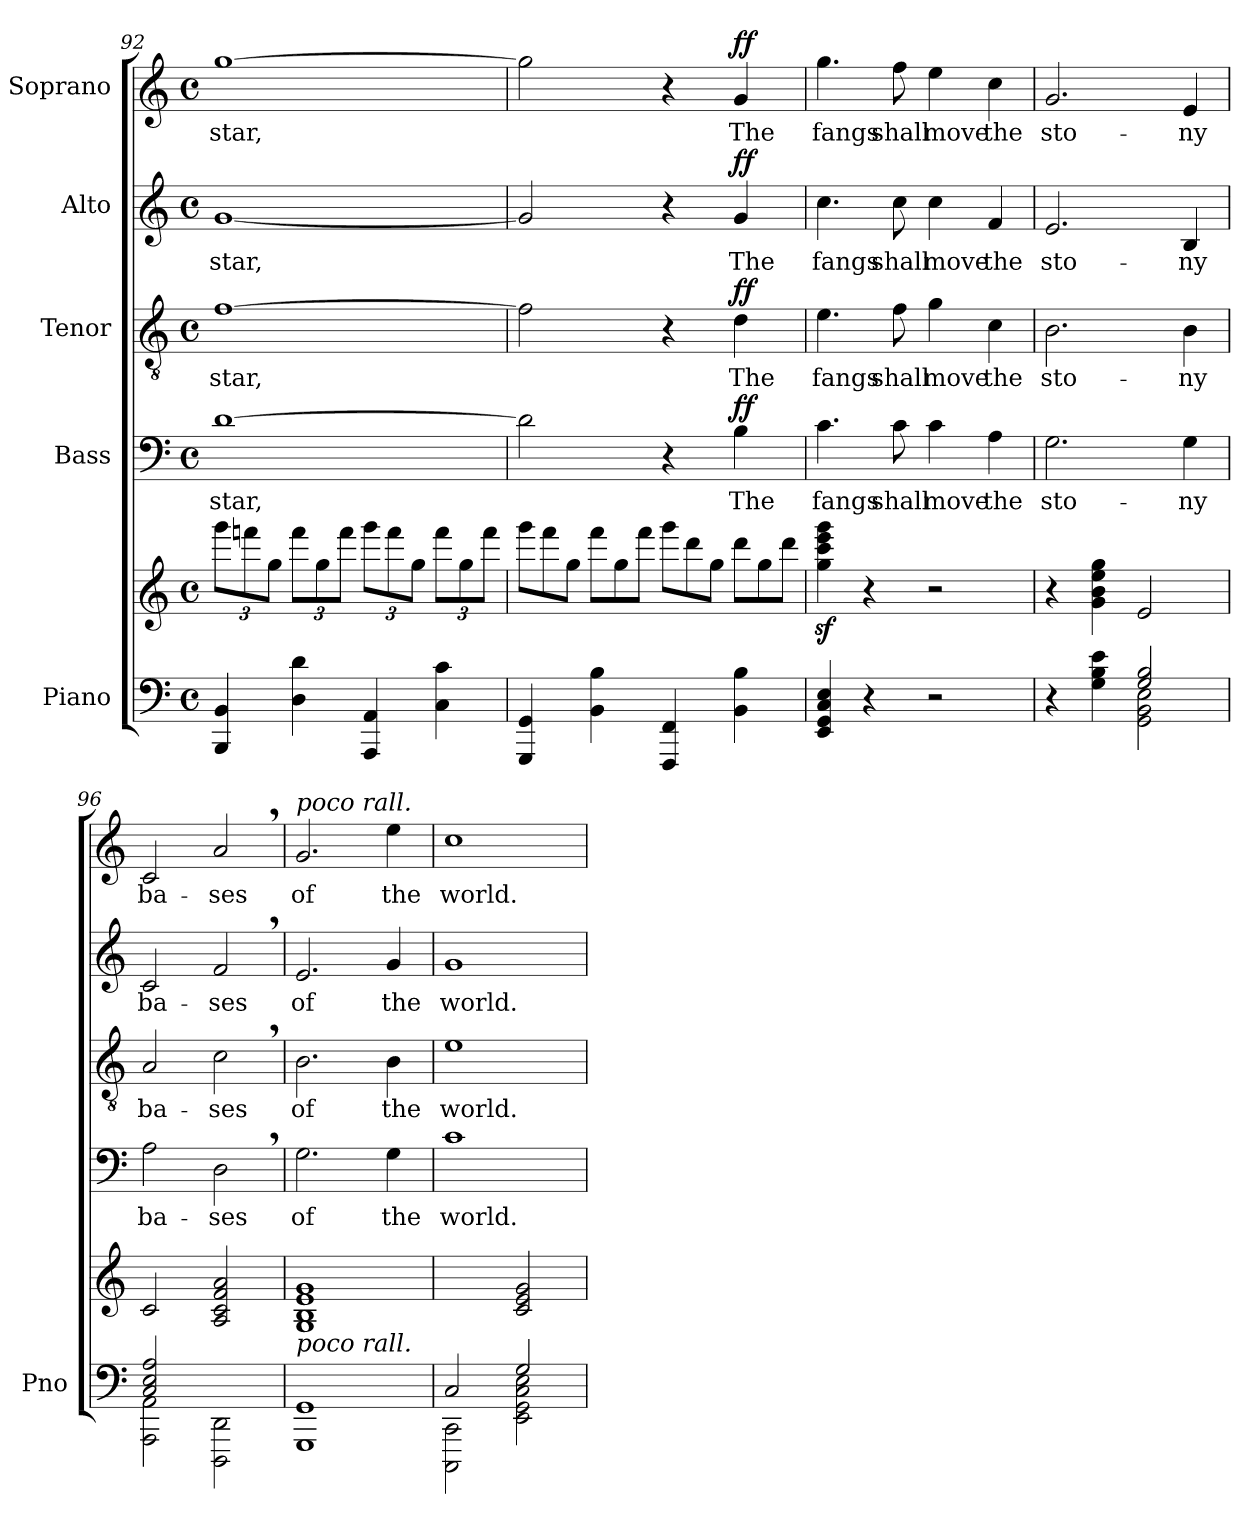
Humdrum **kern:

**kern	**kern	**kern	**text	**dynam	**kern	**text	**dynam	**kern	**text	**dynam	**kern	**text	**dynam
*part5	*part5	*part4	*part4	*part4	*part3	*part3	*part3	*part2	*part2	*part2	*part1	*part1	*part1
*staff6	*staff5	*staff4	*staff4	*staff4	*staff3	*staff3	*staff3	*staff2	*staff2	*staff2	*staff1	*staff1	*staff1
*I"Piano	*	*I"Bass	*	*	*I"Tenor	*	*	*I"Alto	*	*	*I"Soprano	*	*
*I'Pno	*	*	*	*	*	*	*	*	*	*	*	*	*
*clefF4	*clefG2	*clefF4	*	*	*clefGv2	*	*	*clefG2	*	*	*clefG2	*	*
*k[]	*k[]	*k[]	*	*	*k[]	*	*	*k[]	*	*	*k[]	*	*
*M4/4	*M4/4	*M4/4	*	*	*M4/4	*	*	*M4/4	*	*	*M4/4	*	*
*met(c)	*met(c)	*met(c)	*	*	*met(c)	*	*	*met(c)	*	*	*met(c)	*	*
*	*Xbrackettup	*	*	*	*	*	*	*	*	*	*	*	*
=92	=92	=92	=92	=92	=92	=92	=92	=92	=92	=92	=92	=92	=92
!	!	!	!LO:LY:b	!	!	!LO:LY:b	!	!	!LO:LY:b	!	!	!LO:LY:b	!
4BBB/ 4BB/	12ggg\L	[1d	star,	.	[1f	star,	.	[1g	star,	.	[1gg	star,	.
.	12fffn\	.	.	.	.	.	.	.	.	.	.	.	.
.	12gg\J	.	.	.	.	.	.	.	.	.	.	.	.
4D\ 4d\	12fff\L	.	.	.	.	.	.	.	.	.	.	.	.
.	12gg\	.	.	.	.	.	.	.	.	.	.	.	.
.	12fff\J	.	.	.	.	.	.	.	.	.	.	.	.
4AAA/ 4AA/	12ggg\L	.	.	.	.	.	.	.	.	.	.	.	.
.	12fff\	.	.	.	.	.	.	.	.	.	.	.	.
.	12gg\J	.	.	.	.	.	.	.	.	.	.	.	.
4C\ 4c\	12fff\L	.	.	.	.	.	.	.	.	.	.	.	.
.	12gg\	.	.	.	.	.	.	.	.	.	.	.	.
.	12fff\J	.	.	.	.	.	.	.	.	.	.	.	.
!!LO:PB:g=z
=93	=93	=93	=93	=93	=93	=93	=93	=93	=93	=93	=93	=93	=93
*	*Xtuplet	*	*	*	*	*	*	*	*	*	*	*	*
*	*	*	*	*	*	*	*	*	*	*	*MM130	*	*
4GGG/ 4GG/	12ggg\L	2d\]	.	.	2f\]	.	.	2g/]	.	.	2gg\]	.	.
.	12fff\	.	.	.	.	.	.	.	.	.	.	.	.
.	12gg\J	.	.	.	.	.	.	.	.	.	.	.	.
4BB\ 4B\	12fff\L	.	.	.	.	.	.	.	.	.	.	.	.
.	12gg\	.	.	.	.	.	.	.	.	.	.	.	.
.	12fff\J	.	.	.	.	.	.	.	.	.	.	.	.
4FFF/ 4FF/	12ggg\L	4r	.	.	4r	.	.	4r	.	.	4r	.	.
.	12ddd\	.	.	.	.	.	.	.	.	.	.	.	.
.	12gg\J	.	.	.	.	.	.	.	.	.	.	.	.
!	!	!	!LO:LY:b	!LO:DY:a	!	!LO:LY:b	!LO:DY:a	!	!LO:LY:b	!LO:DY:a	!	!LO:LY:b	!LO:DY:a
4BB\ 4B\	12ddd\L	4B\	The	ff	4d\	The	ff	4g/	The	ff	4g/	The	ff
.	12gg\	.	.	.	.	.	.	.	.	.	.	.	.
.	12ddd\J	.	.	.	.	.	.	.	.	.	.	.	.
=94	=94	=94	=94	=94	=94	=94	=94	=94	=94	=94	=94	=94	=94
!	!	!	!LO:LY:b	!	!	!LO:LY:b	!	!	!LO:LY:b	!	!	!LO:LY:b	!
4EE/ 4GG/ 4C/ 4E/	4gg\z< 4ccc\z< 4eee\z< 4ggg\z<	4.c\	fangs	.	4.e\	fangs	.	4.cc\	fangs	.	4.gg\	fangs	.
4r	4r	.	.	.	.	.	.	.	.	.	.	.	.
!	!	!	!LO:LY:b	!	!	!LO:LY:b	!	!	!LO:LY:b	!	!	!LO:LY:b	!
.	.	8c\	shall	.	8f\	shall	.	8cc\	shall	.	8ff\	shall	.
!	!	!	!LO:LY:b	!	!	!LO:LY:b	!	!	!LO:LY:b	!	!	!LO:LY:b	!
2r	2r	4c\	move	.	4g\	move	.	4cc\	move	.	4ee\	move	.
!	!	!	!LO:LY:b	!	!	!LO:LY:b	!	!	!LO:LY:b	!	!	!LO:LY:b	!
.	.	4A\	the	.	4c\	the	.	4f/	the	.	4cc\	the	.
=95	=95	=95	=95	=95	=95	=95	=95	=95	=95	=95	=95	=95	=95
*^	*	*	*	*	*	*	*	*	*	*	*	*	*
!	!	!	!	!LO:LY:b	!	!	!LO:LY:b	!	!	!LO:LY:b	!	!	!LO:LY:b	!
2ryy	4r	4r	2.G\	sto-	.	2.B\	sto-	.	2.e/	sto-	.	2.g/	sto-	.
.	4G\ 4B\ 4e\	4g\ 4b\ 4ee\ 4gg\	.	.	.	.	.	.	.	.	.	.	.	.
2G/ 2B/	2GG\ 2BB\ 2E\	2e/	.	.	.	.	.	.	.	.	.	.	.	.
!	!	!	!	!LO:LY:b	!	!	!LO:LY:b	!	!	!LO:LY:b	!	!	!LO:LY:b	!
.	.	.	4G\	-ny	.	4B\	-ny	.	4B/	-ny	.	4e/	-ny	.
=96	=96	=96	=96	=96	=96	=96	=96	=96	=96	=96	=96	=96	=96	=96
*	*	*	*	*	*	*	*	*	*	*	*	*MM128	*	*
!	!	!	!	!LO:LY:b	!	!	!LO:LY:b	!	!	!LO:LY:b	!	!	!LO:LY:b	!
2C/ 2E/ 2A/	2AAA\ 2AA\	2c/	2A\	ba-	.	2A/	ba-	.	2c/	ba-	.	2c/	ba-	.
!	!	!	!	!LO:LY:b	!	!	!LO:LY:b	!	!	!LO:LY:b	!	!	!LO:LY:b	!
2ryy	2DDD\ 2DD\	2A/ 2c/ 2f/ 2a/	2D,\	-ses	.	2c,\	-ses	.	2f,/	-ses	.	2a,/	-ses	.
*v	*v	*	*	*	*	*	*	*	*	*	*	*	*	*
=97	=97	=97	=97	=97	=97	=97	=97	=97	=97	=97	=97	=97	=97
*	*	*	*	*	*	*	*	*	*	*	*MM124	*	*
*^	*	*	*	*	*	*	*	*	*	*	*	*	*
!	!	!	!	!	!	!	!	!	!	!	!	!LO:TX:a:i:t=poco rall.	!	!
!	!	!LO:TX:b:i:t=poco rall.	!	!	!	!	!	!	!	!	!	!	!	!
!	!	!	!	!LO:LY:b	!	!	!LO:LY:b	!	!	!LO:LY:b	!	!	!LO:LY:b	!
*v	*v	*	*	*	*	*	*	*	*	*	*	*	*	*
1GGG 1GG	1G 1B 1e 1g	2.G\	of	.	2.B\	of	.	2.e/	of	.	2.g/	of	.
!	!	!	!LO:LY:b	!	!	!LO:LY:b	!	!	!LO:LY:b	!	!	!LO:LY:b	!
.	.	4G\	the	.	4B\	the	.	4g/	the	.	4ee\	the	.
=98	=98	=98	=98	=98	=98	=98	=98	=98	=98	=98	=98	=98	=98
*	*	*	*	*	*	*	*	*	*	*	*MM116	*	*
*^	*	*	*	*	*	*	*	*	*	*	*	*	*
*	*^	*	*	*	*	*	*	*	*	*	*	*	*	*
!	!	!	!	!	!LO:LY:b	!	!	!LO:LY:b	!	!	!LO:LY:b	!	!	!LO:LY:b	!
2C/	2ryy	2CCC\ 2CC\	2ryy	1c	world.	.	1e	world.	.	1g	world.	.	1cc	world.	.
2ryy	2G/	2EE\ 2GG\ 2C\ 2E\	2c/ 2e/ 2g/	.	.	.	.	.	.	.	.	.	.	.	.
*v	*v	*v	*	*	*	*	*	*	*	*	*	*	*	*	*
=	=	=	=	=	=	=	=	=	=	=	=	=	=
*-	*-	*-	*-	*-	*-	*-	*-	*-	*-	*-	*-	*-	*-
